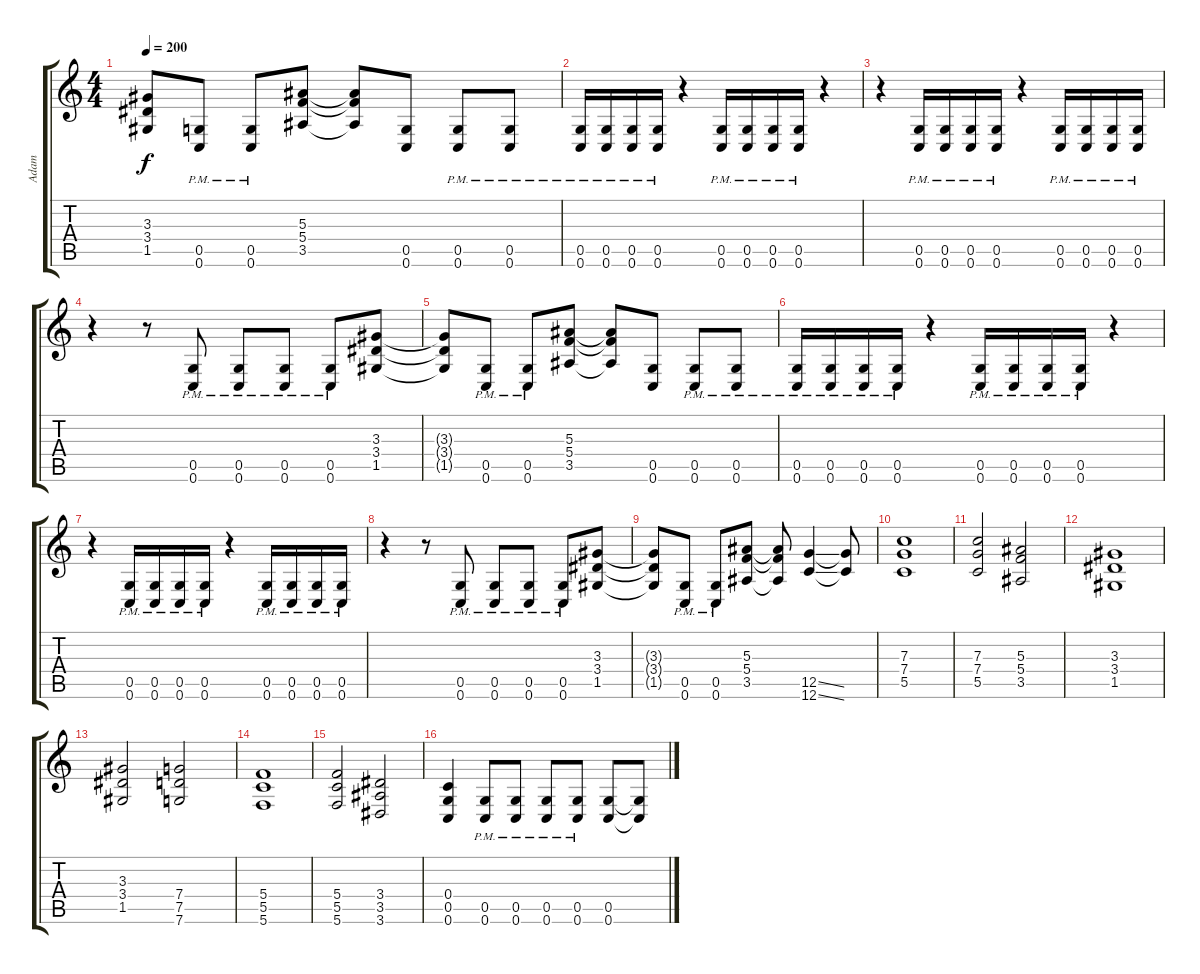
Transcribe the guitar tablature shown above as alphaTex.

\track ("Adam" "Adam") {instrument overdrivenguitar}
\staff {score tabs}
\tuning (D4 A3 F3 C3 G2 C2) {hide}
\ts (4 4)
\tempo 200
\clef g2
\ks c
(3.3{t} 3.4{t} 1.5{t}).8{dy f} (0.5{pm} 0.6{pm}).8 (0.5{pm} 0.6{pm}).8 (5.3 5.4 3.5).8 (5.3{t} 5.4{t} 3.5{t}).8 (0.5 0.6).8 (0.5{pm} 0.6{pm}).8 (0.5{pm} 0.6{pm}).8 |
(0.5{pm} 0.6{pm}).16 (0.5{pm} 0.6{pm}).16 (0.5{pm} 0.6{pm}).16 (0.5{pm} 0.6).16 r.4 (0.5{pm} 0.6{pm}).16 (0.5{pm} 0.6{pm}).16 (0.5{pm} 0.6{pm}).16 (0.5{pm} 0.6).16 r.4 |
r.4 (0.5{pm} 0.6{pm}).16 (0.5{pm} 0.6{pm}).16 (0.5{pm} 0.6{pm}).16 (0.5{pm} 0.6).16 r.4 (0.5{pm} 0.6{pm}).16 (0.5{pm} 0.6{pm}).16 (0.5{pm} 0.6{pm}).16 (0.5{pm} 0.6).16 |
r.4 r.8 (0.5{pm} 0.6{pm}).8 (0.5{pm} 0.6{pm}).8 (0.5{pm} 0.6{pm}).8 (0.5{pm} 0.6{pm}).8 (3.3 3.4 1.5).8 |
(3.3{t} 3.4{t} 1.5{t}).8 (0.5{pm} 0.6{pm}).8 (0.5{pm} 0.6{pm}).8 (5.3 5.4 3.5).8 (5.3{t} 5.4{t} 3.5{t}).8 (0.5 0.6).8 (0.5{pm} 0.6{pm}).8 (0.5{pm} 0.6{pm}).8 |
(0.5{pm} 0.6{pm}).16 (0.5{pm} 0.6{pm}).16 (0.5{pm} 0.6{pm}).16 (0.5{pm} 0.6).16 r.4 (0.5{pm} 0.6{pm}).16 (0.5{pm} 0.6{pm}).16 (0.5{pm} 0.6{pm}).16 (0.5{pm} 0.6).16 r.4 |
r.4 (0.5{pm} 0.6{pm}).16 (0.5{pm} 0.6{pm}).16 (0.5{pm} 0.6{pm}).16 (0.5{pm} 0.6).16 r.4 (0.5{pm} 0.6{pm}).16 (0.5{pm} 0.6{pm}).16 (0.5{pm} 0.6{pm}).16 (0.5{pm} 0.6).16 |
r.4 r.8 (0.5{pm} 0.6{pm}).8 (0.5{pm} 0.6{pm}).8 (0.5{pm} 0.6{pm}).8 (0.5{pm} 0.6{pm}).8 (3.3 3.4 1.5).8 |
(3.3{t} 3.4{t} 1.5{t}).8 (0.5{pm} 0.6{pm}).8 (0.5{pm} 0.6{pm}).8 (5.3 5.4 3.5).8 (5.3{t} 5.4{t} 3.5{t}).8 (12.5{ss} 12.6{ss}).4 (12.5{t} 12.6{t}).8 |
(7.3 7.4 5.5).1 |
(7.3 7.4 5.5).2 (5.3 5.4 3.5).2 |
(3.3 3.4 1.5).1 |
(3.3 3.4 1.5).2 (7.4 7.5 7.6).2 |
(5.4 5.5 5.6).1 |
(5.4 5.5 5.6).2 (3.4 3.5 3.6).2 |
(0.4 0.5 0.6).4 (0.5{pm} 0.6{pm}).8 (0.5{pm} 0.6{pm}).8 (0.5{pm} 0.6{pm}).8 (0.5{pm} 0.6{pm}).8 (0.5 0.6).8 (0.5{t} 0.6{t}).8
